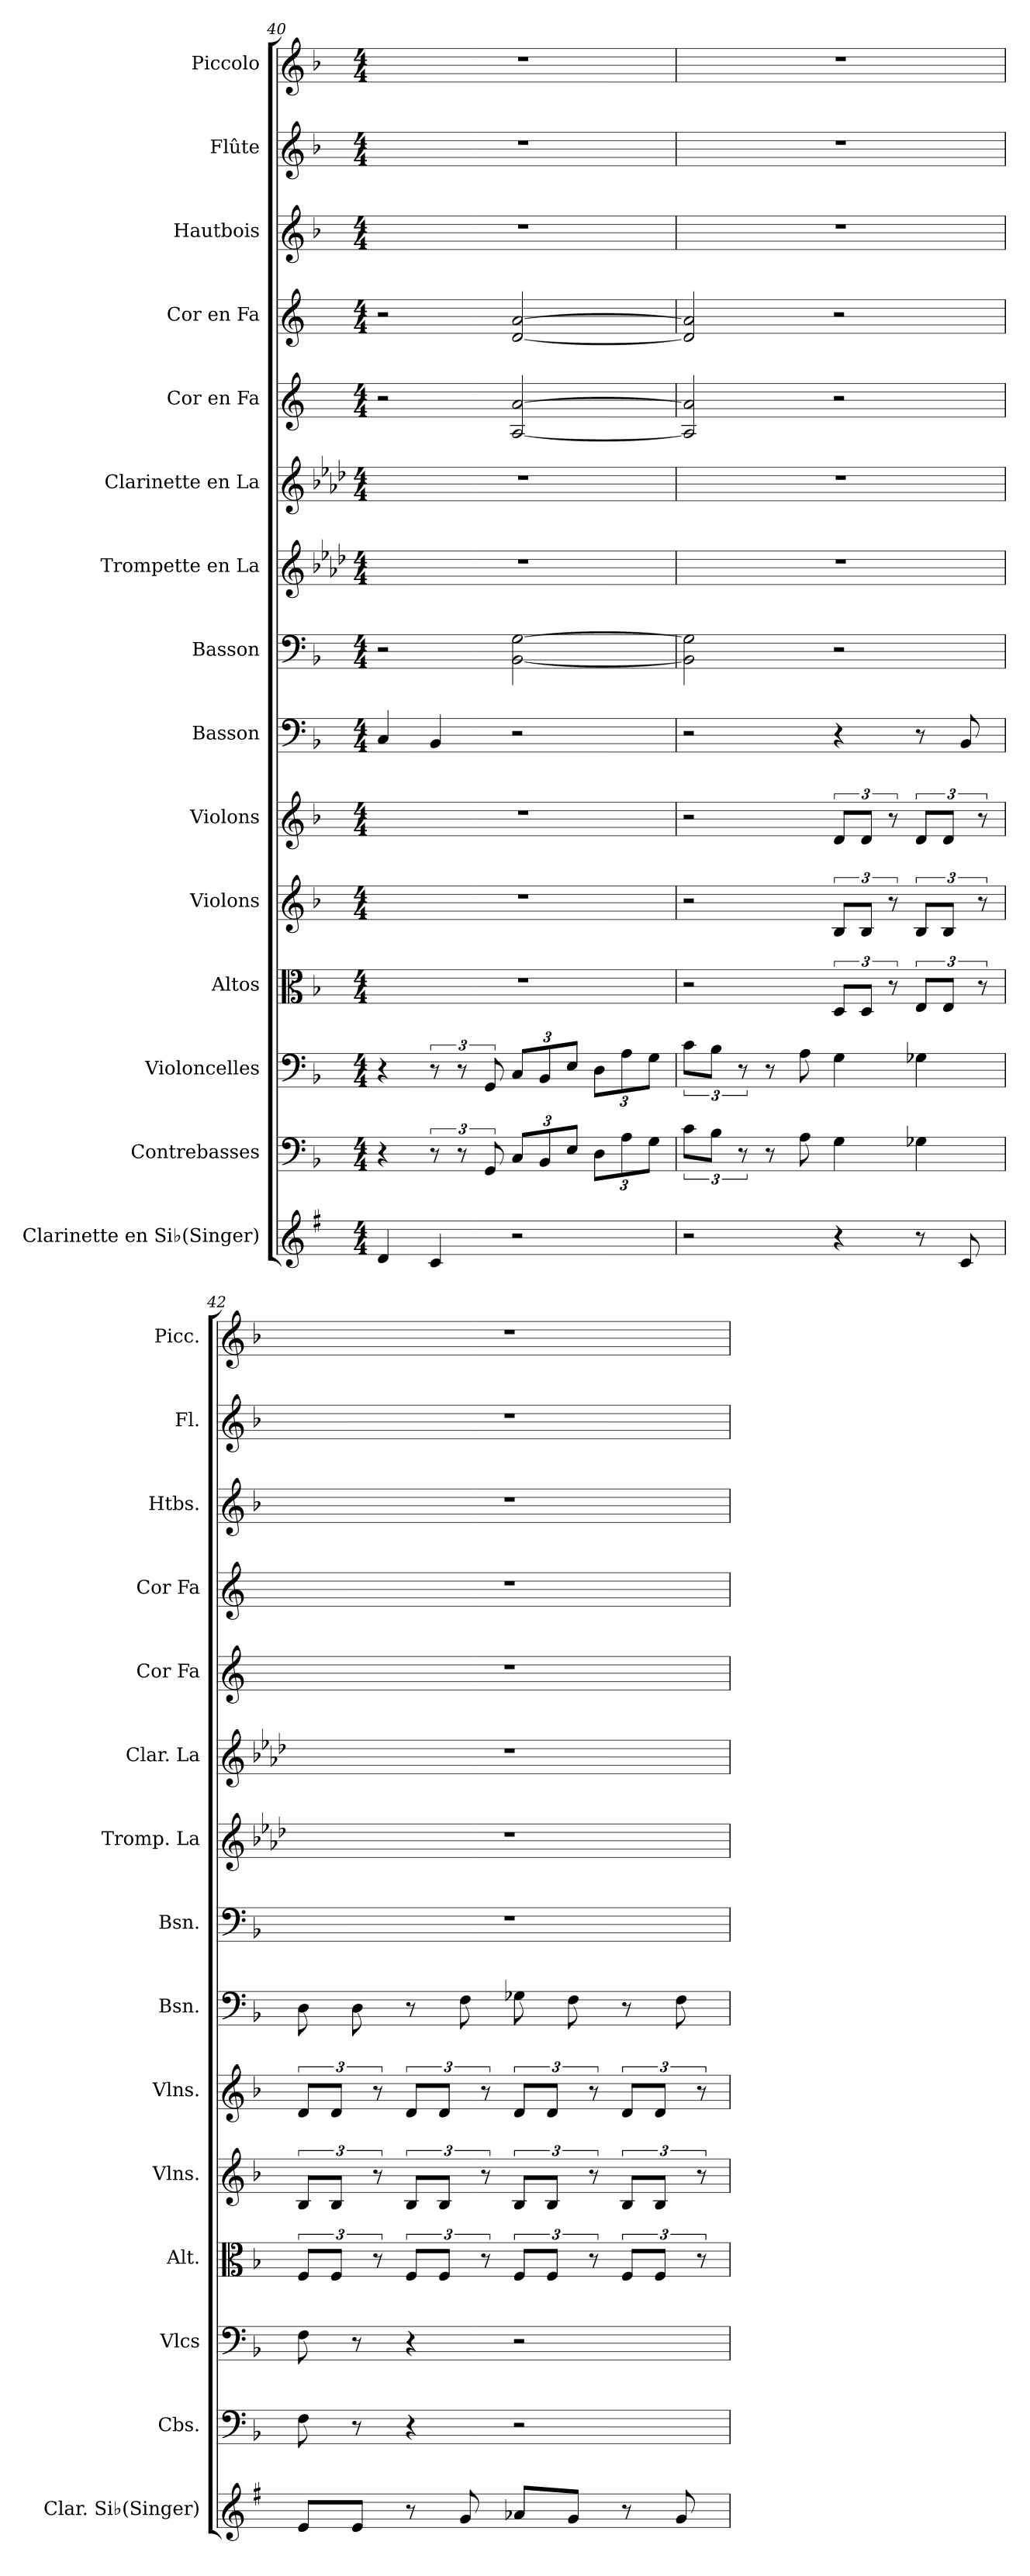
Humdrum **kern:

**kern	**kern	**kern	**kern	**kern	**kern	**kern	**kern	**kern	**kern	**kern	**kern	**kern	**kern	**kern
*part15	*part14	*part13	*part12	*part11	*part10	*part9	*part8	*part7	*part6	*part5	*part4	*part3	*part2	*part1
*staff15	*staff14	*staff13	*staff12	*staff11	*staff10	*staff9	*staff8	*staff7	*staff6	*staff5	*staff4	*staff3	*staff2	*staff1
*I"Clarinette en Si♭(Singer)	*I"Contrebasses	*I"Violoncelles	*I"Altos	*I"Violons	*I"Violons	*I"Basson	*I"Basson	*I"Trompette en La	*I"Clarinette en La	*I"Cor en Fa	*I"Cor en Fa	*I"Hautbois	*I"Flûte	*I"Piccolo
*I'Clar. Si♭(Singer)	*I'Cbs.	*I'Vlcs	*I'Alt.	*I'Vlns.	*I'Vlns.	*I'Bsn.	*I'Bsn.	*I'Tromp. La	*I'Clar. La	*I'Cor Fa	*I'Cor Fa	*I'Htbs.	*I'Fl.	*I'Picc.
*clefG2	*clefF4	*clefF4	*clefC3	*clefG2	*clefG2	*clefF4	*clefF4	*clefG2	*clefG2	*clefG2	*clefG2	*clefG2	*clefG2	*clefG2
*ITrd1c2	*ITrd7c12	*	*	*	*	*	*	*ITrd2c3	*ITrd2c3	*ITrd4c7	*ITrd4c7	*	*	*ITrd-7c-12
*k[b-]	*k[b-]	*k[b-]	*k[b-]	*k[b-]	*k[b-]	*k[b-]	*k[b-]	*k[b-]	*k[b-]	*k[b-]	*k[b-]	*k[b-]	*k[b-]	*k[b-]
*M4/4	*M4/4	*M4/4	*M4/4	*M4/4	*M4/4	*M4/4	*M4/4	*M4/4	*M4/4	*M4/4	*M4/4	*M4/4	*M4/4	*M4/4
=40	=40	=40	=40	=40	=40	=40	=40	=40	=40	=40	=40	=40	=40	=40
4c/	4r	4r	1r	1r	1r	4C/	2r	1r	1r	2r	2r	1r	1r	1r
4B-/	12r	12r	.	.	.	4BB-/	.	.	.	.	.	.	.	.
.	12r	12r	.	.	.	.	.	.	.	.	.	.	.	.
.	12GGG/	12GG/	.	.	.	.	.	.	.	.	.	.	.	.
*	*Xbrackettup	*Xbrackettup	*	*	*	*	*	*	*	*	*	*	*	*
2r	12CC/L	12C/L	.	.	.	2r	[2BB-\ [2G\	.	.	[2D/ [2d/	[2G/ [2d/	.	.	.
.	12BBB-/	12BB-/	.	.	.	.	.	.	.	.	.	.	.	.
.	12EE/J	12E/J	.	.	.	.	.	.	.	.	.	.	.	.
.	12DD\L	12D\L	.	.	.	.	.	.	.	.	.	.	.	.
.	12AA\	12A\	.	.	.	.	.	.	.	.	.	.	.	.
.	12GG\J	12G\J	.	.	.	.	.	.	.	.	.	.	.	.
!!LO:PB:g=z
=41	=41	=41	=41	=41	=41	=41	=41	=41	=41	=41	=41	=41	=41	=41
*	*brackettup	*brackettup	*	*	*	*	*	*	*	*	*	*	*	*
2r	12C\L	12c\L	2r	2r	2r	2r	2BB-\] 2G\]	1r	1r	2D/] 2d/]	2G/] 2d/]	1r	1r	1r
.	12BB-\J	12B-\J	.	.	.	.	.	.	.	.	.	.	.	.
.	12r	12r	.	.	.	.	.	.	.	.	.	.	.	.
.	8r	8r	.	.	.	.	.	.	.	.	.	.	.	.
.	8AA\	8A\	.	.	.	.	.	.	.	.	.	.	.	.
4r	4GG\	4G\	12D/L	12B-/L	12d/L	4r	2r	.	.	2r	2r	.	.	.
.	.	.	12D/J	12B-/J	12d/J	.	.	.	.	.	.	.	.	.
.	.	.	12r	12r	12r	.	.	.	.	.	.	.	.	.
8r	4GG-X\	4G-X\	12E/L	12B-/L	12d/L	8r	.	.	.	.	.	.	.	.
.	.	.	12E/J	12B-/J	12d/J	.	.	.	.	.	.	.	.	.
8B-/	.	.	.	.	.	8BB-/	.	.	.	.	.	.	.	.
.	.	.	12r	12r	12r	.	.	.	.	.	.	.	.	.
=42	=42	=42	=42	=42	=42	=42	=42	=42	=42	=42	=42	=42	=42	=42
8d/L	8FF\	8F\	12F/L	12B-/L	12d/L	8D\	1r	1r	1r	1r	1r	1r	1r	1r
.	.	.	12F/J	12B-/J	12d/J	.	.	.	.	.	.	.	.	.
8d/J	8r	8r	.	.	.	8D\	.	.	.	.	.	.	.	.
.	.	.	12r	12r	12r	.	.	.	.	.	.	.	.	.
8r	4r	4r	12F/L	12B-/L	12d/L	8r	.	.	.	.	.	.	.	.
.	.	.	12F/J	12B-/J	12d/J	.	.	.	.	.	.	.	.	.
8f/	.	.	.	.	.	8F\	.	.	.	.	.	.	.	.
.	.	.	12r	12r	12r	.	.	.	.	.	.	.	.	.
8g-X/L	2r	2r	12F/L	12B-/L	12d/L	8G-X\	.	.	.	.	.	.	.	.
.	.	.	12F/J	12B-/J	12d/J	.	.	.	.	.	.	.	.	.
8f/J	.	.	.	.	.	8F\	.	.	.	.	.	.	.	.
.	.	.	12r	12r	12r	.	.	.	.	.	.	.	.	.
8r	.	.	12F/L	12B-/L	12d/L	8r	.	.	.	.	.	.	.	.
.	.	.	12F/J	12B-/J	12d/J	.	.	.	.	.	.	.	.	.
8f/	.	.	.	.	.	8F\	.	.	.	.	.	.	.	.
.	.	.	12r	12r	12r	.	.	.	.	.	.	.	.	.
=	=	=	=	=	=	=	=	=	=	=	=	=	=	=
*-	*-	*-	*-	*-	*-	*-	*-	*-	*-	*-	*-	*-	*-	*-
